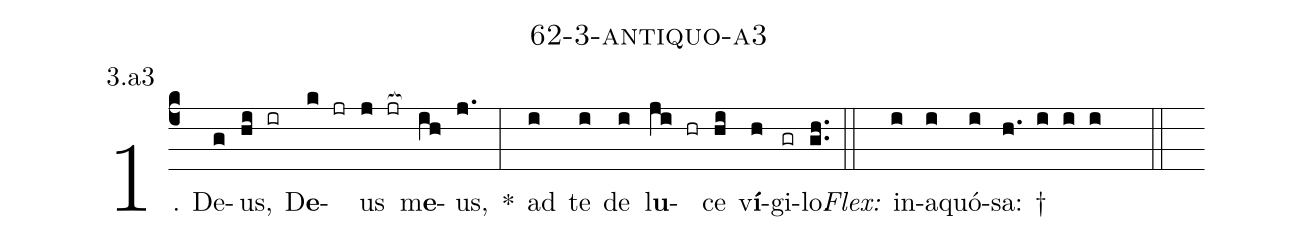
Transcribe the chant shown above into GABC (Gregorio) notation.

name: 62-3-antiquo-a3;
annotation: 3.a3;
%%
(c4)1. De(g)us,(hi ir) D<b>e</b>(k jr)us(j jr[ocb:1{]) m<b>e</b>(ih[ocb:0}])us,(j.) *(:) ad(i) te(i) de(i) l<b>u</b>(ji hr)ce(hi) v<b>í</b>(h)gi(gr)lo.(gh..) (::)
<i>Flex:</i>()  in(i)a(i)quó(i)sa: †(h. i i i  ::)
